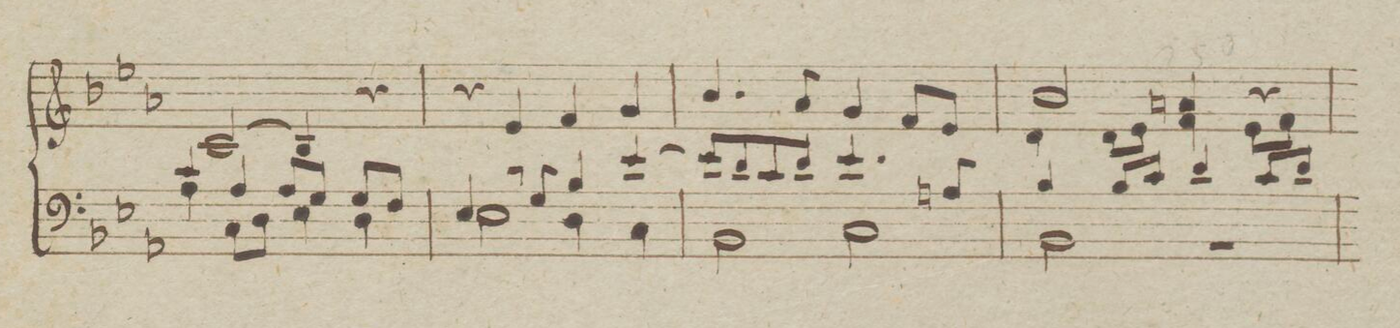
**kern	**dynam
*I"Organo	*
*clefF4	*
*k[b-e-a-]	*
*met(c)	*
*M4/4	*
*^	*
4c/	4A-\	.
4A-/	8C\L	.
.	8D\J	.
8A-/L	4E-\	.
8G/J	.	.
8G/L	4D\	.
8F/J	.	.
=244	=244	=244
4E-/	2E-\	.
8r	.	.
8G/	.	.
4B-/	4D\	.
(4e-/	4C\	.
=245	=245	=245
8e-/L)	2BB-\	.
8d/	.	.
8c/	.	.
8d/J	.	.
4.e-/	2C\	.
8An/	.	.
=246	=246	=246
4B-/	2BB-\	.
8B-/L	.	.
8c/J	.	.
4d/	2r	.
8c/L	.	.
8d/J	.	.
=247	=247	=247
*-	*-	*-
